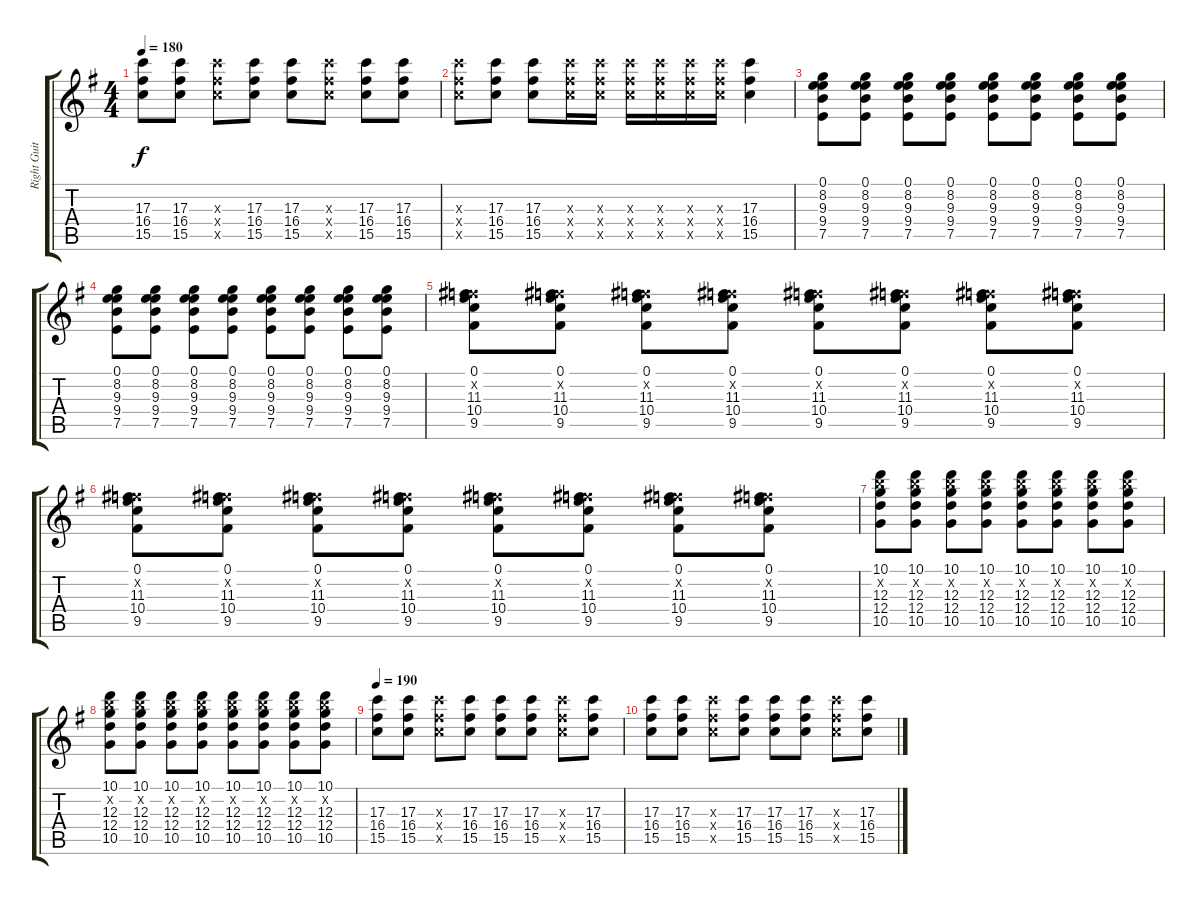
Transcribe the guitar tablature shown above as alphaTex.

\track ("Right Guitar" "Right Guit") {instrument distortionguitar}
\staff {score tabs}
\tuning (E4 B3 G3 D3 A2 E2) {hide}
\ts (4 4)
\tempo 180
\clef g2
\ks g
(17.3 16.4 15.5).8{dy f} (17.3 16.4 15.5).8 (17.3{x} 16.4{x} 15.5{x}).8 (17.3 16.4 15.5).8 (17.3 16.4 15.5).8 (17.3{x} 16.4{x} 15.5{x}).8 (17.3 16.4 15.5).8 (17.3 16.4 15.5).8 |
(17.3{x} 16.4{x} 15.5{x}).8 (17.3 16.4 15.5).8 (17.3 16.4 15.5).8 (17.3{x} 16.4{x} 15.5{x}).16 (17.3{x} 16.4{x} 15.5{x}).16 (17.3{x} 16.4{x} 15.5{x}).16 (17.3{x} 16.4{x} 15.5{x}).16 (17.3{x} 16.4{x} 15.5{x}).16 (17.3{x} 16.4{x} 15.5{x}).16 (17.3 16.4 15.5).4 |
(0.1 8.2 9.3 9.4 7.5).8 (0.1 8.2 9.3 9.4 7.5).8 (0.1 8.2 9.3 9.4 7.5).8 (0.1 8.2 9.3 9.4 7.5).8 (0.1 8.2 9.3 9.4 7.5).8 (0.1 8.2 9.3 9.4 7.5).8 (0.1 8.2 9.3 9.4 7.5).8 (0.1 8.2 9.3 9.4 7.5).8 |
(0.1 8.2 9.3 9.4 7.5).8 (0.1 8.2 9.3 9.4 7.5).8 (0.1 8.2 9.3 9.4 7.5).8 (0.1 8.2 9.3 9.4 7.5).8 (0.1 8.2 9.3 9.4 7.5).8 (0.1 8.2 9.3 9.4 7.5).8 (0.1 8.2 9.3 9.4 7.5).8 (0.1 8.2 9.3 9.4 7.5).8 |
(0.1 6.2{x} 11.3 10.4 9.5).8 (0.1 6.2{x} 11.3 10.4 9.5).8 (0.1 6.2{x} 11.3 10.4 9.5).8 (0.1 6.2{x} 11.3 10.4 9.5).8 (0.1 6.2{x} 11.3 10.4 9.5).8 (0.1 6.2{x} 11.3 10.4 9.5).8 (0.1 6.2{x} 11.3 10.4 9.5).8 (0.1 6.2{x} 11.3 10.4 9.5).8 |
(0.1 6.2{x} 11.3 10.4 9.5).8 (0.1 6.2{x} 11.3 10.4 9.5).8 (0.1 6.2{x} 11.3 10.4 9.5).8 (0.1 6.2{x} 11.3 10.4 9.5).8 (0.1 6.2{x} 11.3 10.4 9.5).8 (0.1 6.2{x} 11.3 10.4 9.5).8 (0.1 6.2{x} 11.3 10.4 9.5).8 (0.1 6.2{x} 11.3 10.4 9.5).8 |
(10.1 12.2{x} 12.3 12.4 10.5).8 (10.1 12.2{x} 12.3 12.4 10.5).8 (10.1 12.2{x} 12.3 12.4 10.5).8 (10.1 12.2{x} 12.3 12.4 10.5).8 (10.1 12.2{x} 12.3 12.4 10.5).8 (10.1 12.2{x} 12.3 12.4 10.5).8 (10.1 12.2{x} 12.3 12.4 10.5).8 (10.1 12.2{x} 12.3 12.4 10.5).8 |
(10.1 12.2{x} 12.3 12.4 10.5).8 (10.1 12.2{x} 12.3 12.4 10.5).8 (10.1 12.2{x} 12.3 12.4 10.5).8 (10.1 12.2{x} 12.3 12.4 10.5).8 (10.1 12.2{x} 12.3 12.4 10.5).8 (10.1 12.2{x} 12.3 12.4 10.5).8 (10.1 12.2{x} 12.3 12.4 10.5).8 (10.1 12.2{x} 12.3 12.4 10.5).8 |
\tempo 190
(17.3 16.4 15.5).8 (17.3 16.4 15.5).8 (17.3{x} 16.4{x} 15.5{x}).8 (17.3 16.4 15.5).8 (17.3 16.4 15.5).8 (17.3 16.4 15.5).8 (17.3{x} 16.4{x} 15.5{x}).8 (17.3 16.4 15.5).8 |
(17.3 16.4 15.5).8 (17.3 16.4 15.5).8 (17.3{x} 16.4{x} 15.5{x}).8 (17.3 16.4 15.5).8 (17.3 16.4 15.5).8 (17.3 16.4 15.5).8 (17.3{x} 16.4{x} 15.5{x}).8 (17.3 16.4 15.5).8
